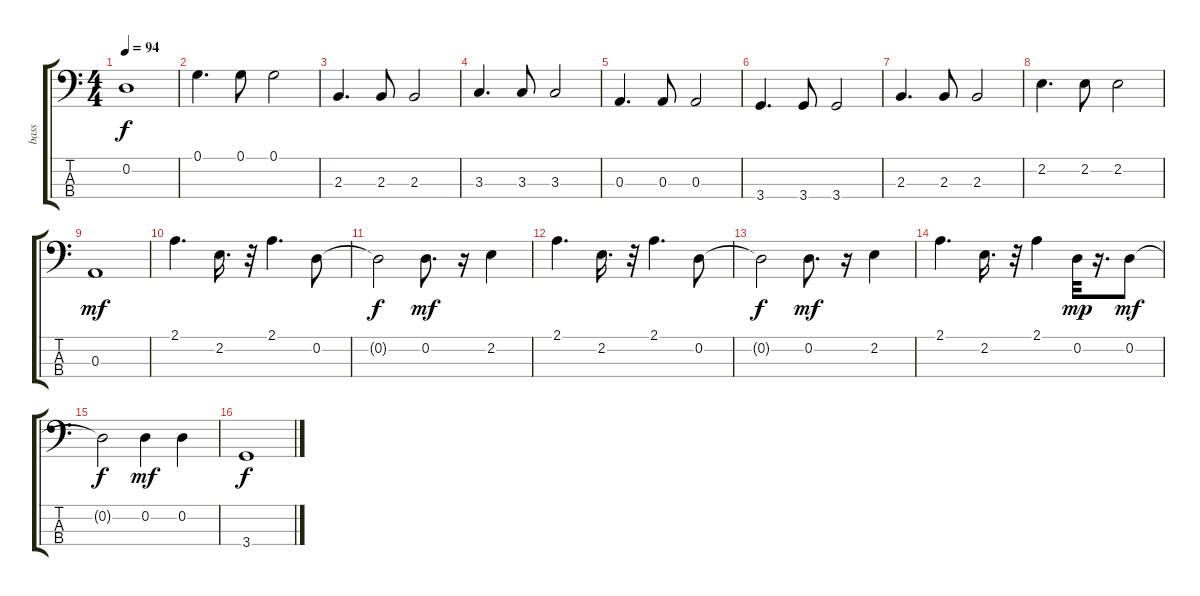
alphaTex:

\track ("bass" "bass") {instrument fretlessbass}
\staff {score tabs}
\tuning (G2 D2 A1 E1) {hide}
\ts (4 4)
\tempo 94
\clef f4
\ks c
0.2.1{dy f} |
0.1.4{d} 0.1.8 0.1.2 |
2.3.4{d} 2.3.8 2.3.2 |
3.3.4{d} 3.3.8 3.3.2 |
0.3.4{d} 0.3.8 0.3.2 |
3.4.4{d} 3.4.8 3.4.2 |
2.3.4{d} 2.3.8 2.3.2 |
2.2.4{d} 2.2.8 2.2.2 |
0.3.1{dy mf} |
2.1.4{d} 2.2.16{d} r.32 2.1.4{d} 0.2.8 |
0.2{t}.2{dy f} 0.2.8{d dy mf} r.16 2.2.4 |
2.1.4{d} 2.2.16{d} r.32 2.1.4{d} 0.2.8 |
0.2{t}.2{dy f} 0.2.8{d dy mf} r.16 2.2.4 |
2.1.4{d} 2.2.16{d} r.32 2.1.4 0.2.32{dy mp} r.16{d} 0.2.8{dy mf} |
0.2{t}.2{dy f} 0.2.4{dy mf} 0.2.4 |
3.4.1{dy f}
